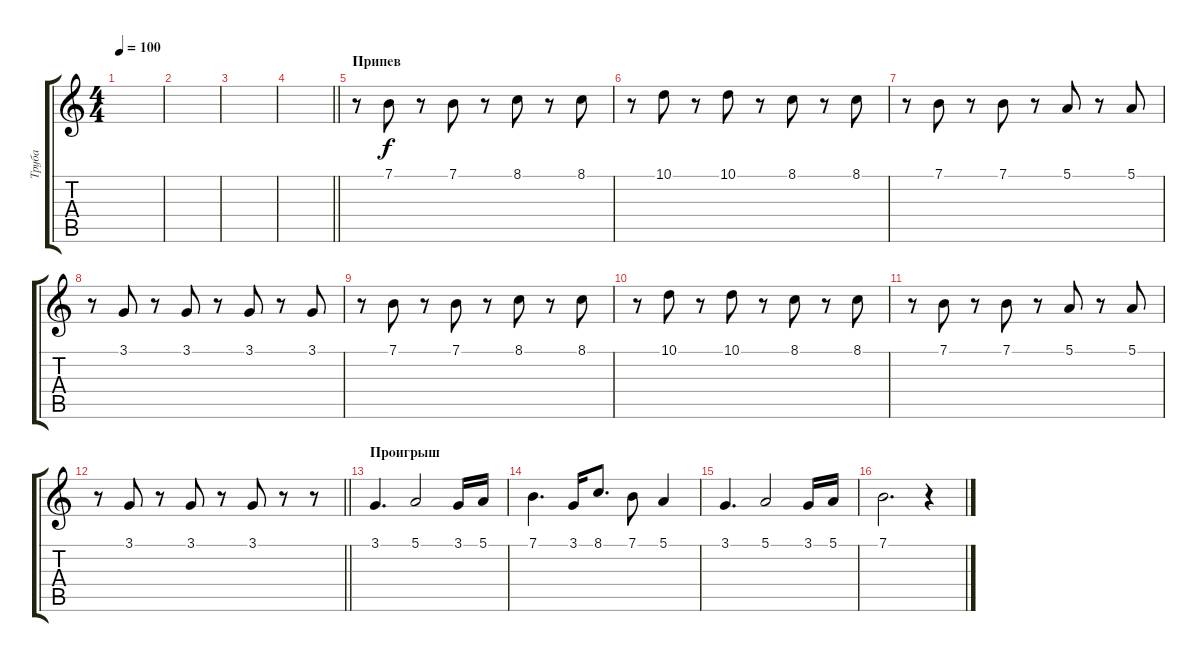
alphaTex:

\track ("Труба" "Труба") {instrument trumpet}
\staff {score tabs}
\tuning (E4 B3 G3 D3 A2 E2) {hide}
\ts (4 4)
\tempo 100
\clef g2
\ks c
|
|
|
\barLineRight lightlight
|
\section ("" "Припев")
r.8 7.1.8{dy f} r.8 7.1.8 r.8 8.1.8 r.8 8.1.8 |
r.8 10.1.8 r.8 10.1.8 r.8 8.1.8 r.8 8.1.8 |
r.8 7.1.8 r.8 7.1.8 r.8 5.1.8 r.8 5.1.8 |
r.8 3.1.8 r.8 3.1.8 r.8 3.1.8 r.8 3.1.8 |
r.8 7.1.8 r.8 7.1.8 r.8 8.1.8 r.8 8.1.8 |
r.8 10.1.8 r.8 10.1.8 r.8 8.1.8 r.8 8.1.8 |
r.8 7.1.8 r.8 7.1.8 r.8 5.1.8 r.8 5.1.8 |
\barLineRight lightlight
r.8 3.1.8 r.8 3.1.8 r.8 3.1.8 r.8 r.8 |
\section ("" "Проигрыш")
3.1.4{d} 5.1.2 3.1.16 5.1.16 |
7.1.4{d} 3.1.16 8.1.8{d} 7.1.8 5.1.4 |
3.1.4{d} 5.1.2 3.1.16 5.1.16 |
7.1.2{d} r.4
